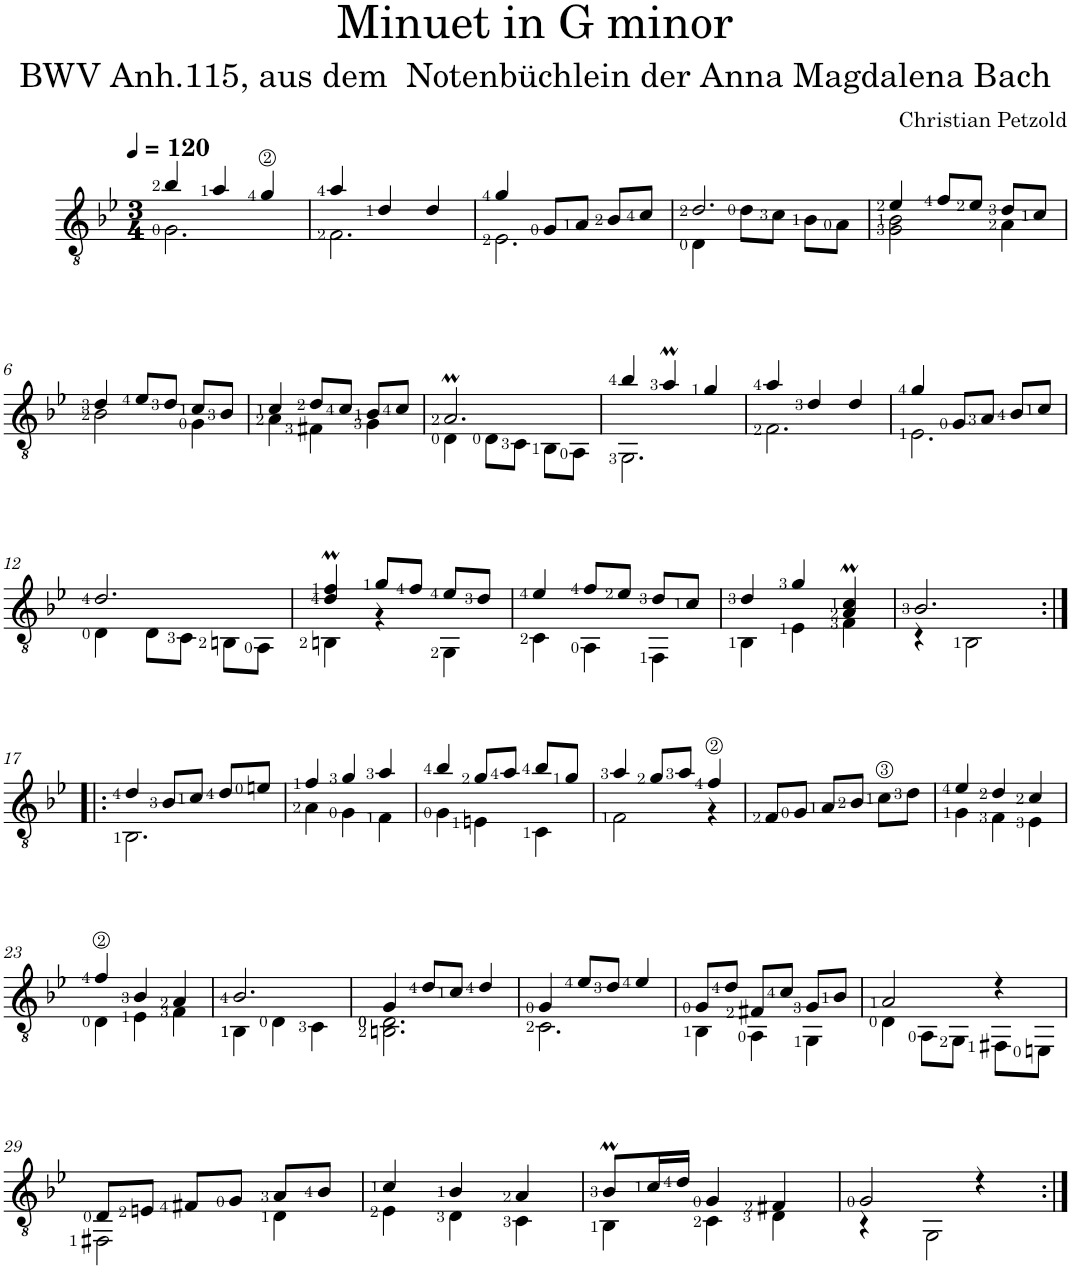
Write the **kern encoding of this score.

**kern
*part1
*staff1
*I"Guitar
*I'Guit.
*stria5
*clefGv2
*k[b-e-]
*g:
*M3/4
*MM120
=1
*^
4b-/	2.G\
4a/	.
4g/	.
=2	=2
4a/	2.F\
4d/	.
4d/	.
=3	=3
4g/	2.E-\
8G/L	.
8A/J	.
8B-/L	.
8c/J	.
=4	=4
2.d/	4D\
.	8d\L
.	8c\J
.	8B-\L
.	8A\J
=5	=5
4e-/	2G\ 2B-\
8f/L	.
8e-/J	.
8d/L	4A\
8c/J	.
!!LO:LB:g=z	!!
=6	=6
4d/	2B-\
8e-/L	.
8d/J	.
8c/L	4G\
8B-/J	.
=7	=7
4c/	4A\
8d/L	4F#X\
8c/J	.
8B-/L	4G\
8c/J	.
=8	=8
2.Am/	4D\
.	8D\L
.	8C\J
.	8BB-\L
.	8AA\J
=9	=9
4b-/	2.GG\
4am/	.
4g/	.
=10	=10
4a/	2.F\
4d/	.
4d/	.
=11	=11
4g/	2.E-\
8G/L	.
8A/J	.
8B-/L	.
8c/J	.
!!LO:LB:g=z	!!
=12	=12
2.d/	4D\
.	8D\L
.	8C\J
.	8BBn\L
.	8AA\J
=13	=13
4d/M 4f/M	4BBn\
8g/L	4r
8f/J	.
8e-/L	4GG\
8d/J	.
=14	=14
4e-/	4C\
8f/L	4AA\
8e-/J	.
8d/L	4FF\
8c/J	.
=15	=15
4d/	4BB-\
4g/	4E-\
4A/M 4c/M	4F\
=16	=16
2.B-/	4r
.	2BB-\
!!LO:LB:g=z	!!
=17:|!|:	=17:|!|:
4d/	2.BB-\
8B-/L	.
8c/J	.
8d/L	.
8en/J	.
=18	=18
4f/	4A\
4g/	4G\
4a/	4F\
=19	=19
4b-/	4G\
8g/L	4En\
8a/J	.
8b-/L	4C\
8g/J	.
=20	=20
4a/	2F\
8g/L	.
8a/J	.
4f/	4r
*v	*v
=21
8F/L
8G/J
8A/L
8B-/J
8c\L
8d\J
=22
*^
4e-/	4G\
4d/	4F\
4c/	4E-\
!!LO:LB:g=z	!!
=23	=23
4f/	4D\
4B-/	4E-\
4A/	4F\
=24	=24
2.B-/	4BB-\
.	4D\
.	4C\
=25	=25
4G/	2.BBn\ 2.D\
8d/L	.
8c/J	.
4d/	.
=26	=26
4G/	2.C\
8e-/L	.
8d/J	.
4e-/	.
=27	=27
8G/L	4BB-\
8d/J	.
8F#X/L	4AA\
8c/J	.
8G/L	4GG\
8B-/J	.
=28	=28
2A/	4D\
.	8AA\L
.	8GG\J
4r	8FF#X\L
.	8EEn\J
!!LO:LB:g=z	!!
=29	=29
8D/L	2FF#X\
8En/J	.
8F#X/L	.
8G/J	.
8A/L	4D\
8B-/J	.
=30	=30
4c/	4E-\
4B-/	4D\
4A/	4C\
=31	=31
8B-M/L	4BB-\
16c/L	.
16d/JJ	.
4G/	4C\
4F#X/	4D\
=32	=32
2G/	4r
.	2GG\
4r	.
*v	*v
=:|!
*-
